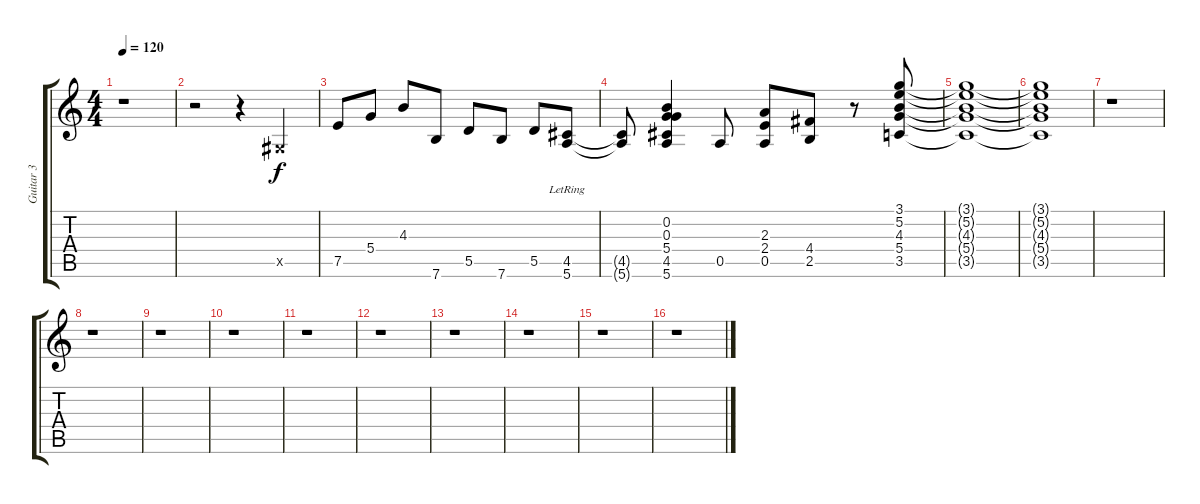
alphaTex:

\track ("Guitar 3" "Guitar 3") {instrument distortionguitar}
\staff {score tabs}
\tuning (E4 B3 G3 D3 A2 E2) {hide}
\ts (4 4)
\tempo 120
\clef g2
\ks c
r.1{dy f} |
r.2 r.4 -1.5{x}.4 |
7.5.8 5.4.8 4.3.8 7.6.8 5.5.8 7.6.8 5.5.8 (4.5{lr} 5.6{lr}).8 |
(4.5{t} 5.6{t}).8 (0.2 0.3 5.4 4.5 5.6).4 0.5.8 (2.3 2.4 0.5).8 (4.4 2.5).8 r.8 (3.1 5.2 4.3 5.4 3.5).8 |
(3.1{t} 5.2{t} 4.3{t} 5.4{t} 3.5{t}).1 |
(3.1{t} 5.2{t} 4.3{t} 5.4{t} 3.5{t}).1 |
r.1 |
r.1 |
r.1 |
r.1 |
r.1 |
r.1 |
r.1 |
r.1 |
r.1 |
r.1
